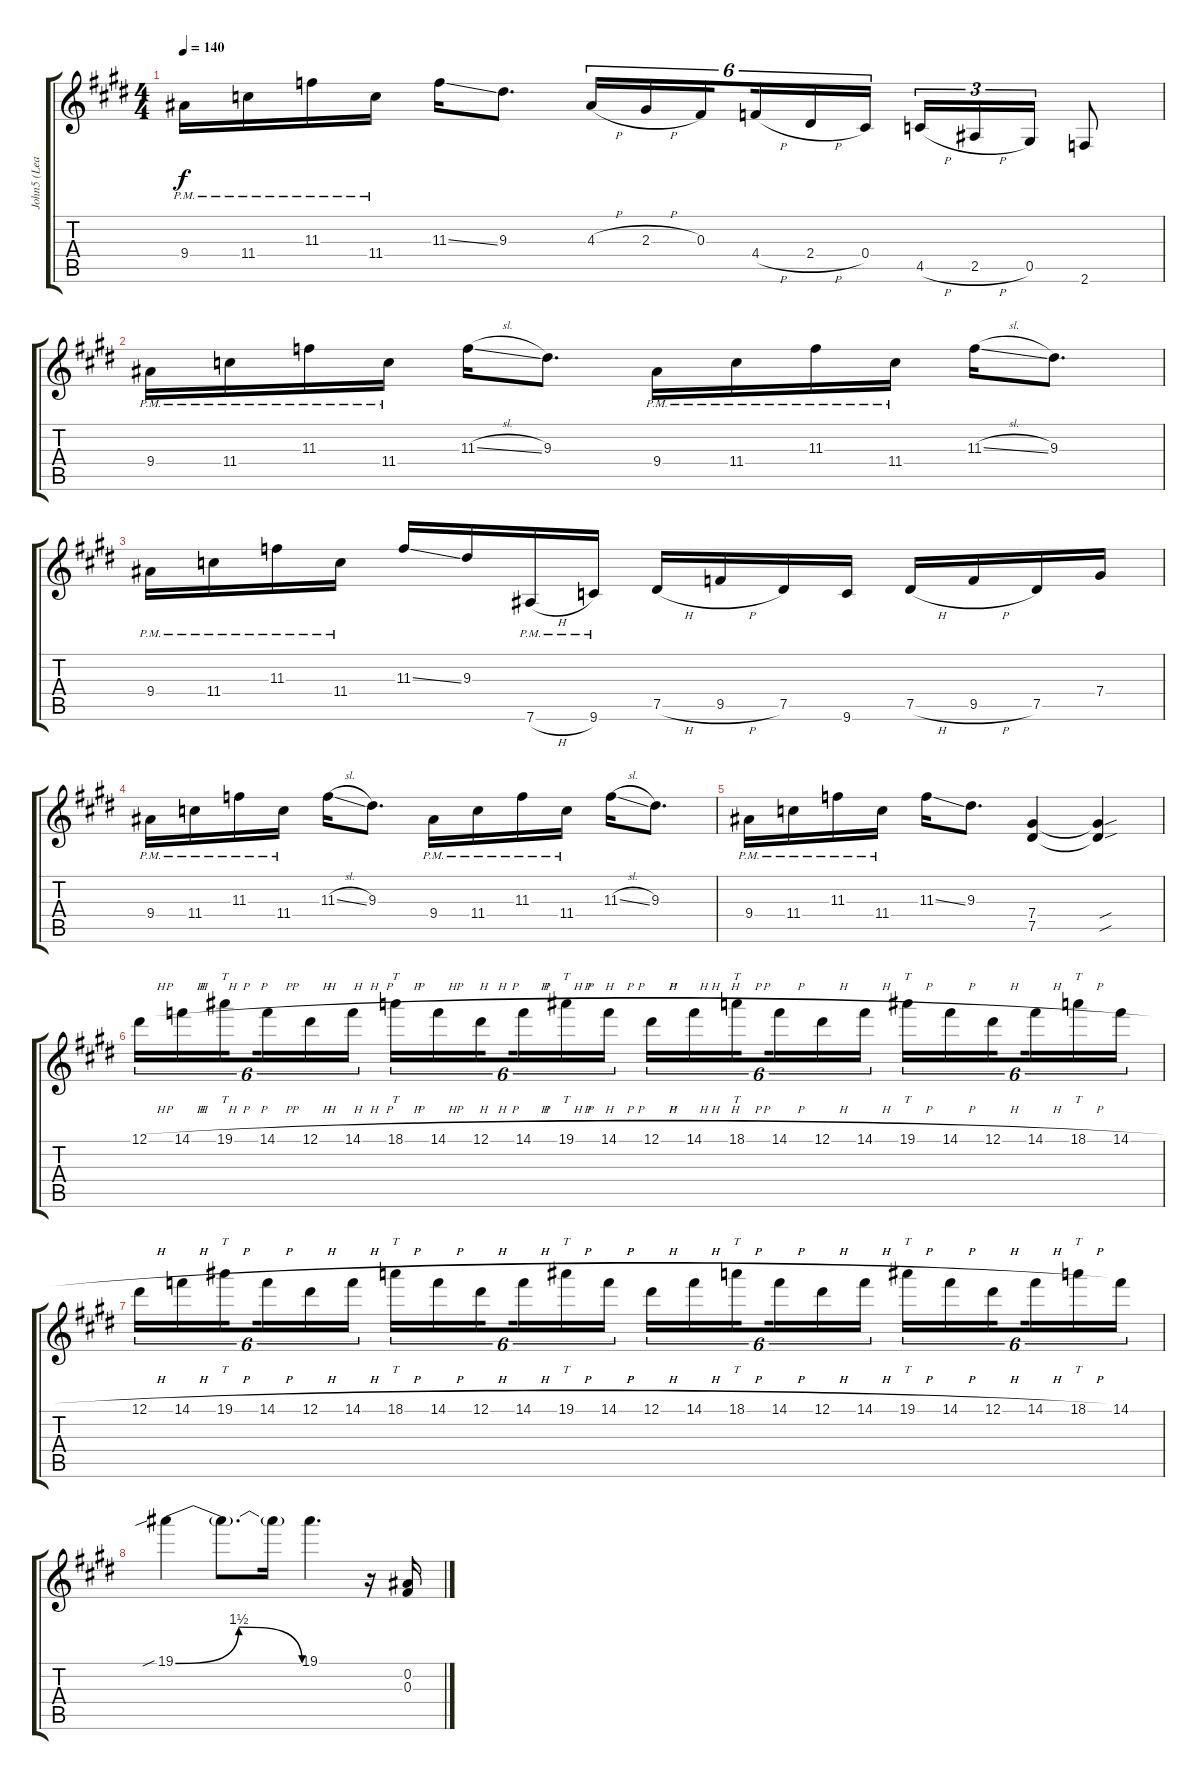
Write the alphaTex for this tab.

\track ("John5 (Lead)" "John5 (Lea") {instrument overdrivenguitar}
\staff {score tabs}
\tuning (Eb4 Bb3 Gb3 Db3 Ab2 Eb2) {hide}
\ts (4 4)
\tempo 140
\clef g2
\ks e
9.4{pm}.16{dy f} 11.4{pm}.16 11.3{pm}.16 11.4{pm}.16 11.3{ss}.16 9.3.8{d} 4.3{h}.16{tu (6 4)} 2.3{h}.16{tu (6 4)} 0.3.16{tu (6 4) beam splitsecondary} 4.4{h}.16{tu (6 4)} 2.4{h}.16{tu (6 4)} 0.4.16{tu (6 4)} 4.5{h}.16{tu (3 2)} 2.5{h}.16{tu (3 2)} 0.5.16{tu (3 2)} 2.6.8 |
9.4{pm}.16 11.4{pm}.16 11.3{pm}.16 11.4{pm}.16 11.3{sl}.16 9.3.8{d} 9.4{pm}.16 11.4{pm}.16 11.3{pm}.16 11.4{pm}.16 11.3{sl}.16 9.3.8{d} |
9.4{pm}.16 11.4{pm}.16 11.3{pm}.16 11.4{pm}.16 11.3{ss}.16 9.3.16 7.6{h pm}.16 9.6{pm}.16 7.5{h}.16 9.5{h}.16 7.5.16 9.6.16 7.5{h}.16 9.5{h}.16 7.5.16 7.4.16 |
9.4{pm}.16 11.4{pm}.16 11.3{pm}.16 11.4{pm}.16 11.3{sl}.16 9.3.8{d} 9.4{pm}.16 11.4{pm}.16 11.3{pm}.16 11.4{pm}.16 11.3{sl}.16 9.3.8{d} |
9.4{pm}.16 11.4{pm}.16 11.3{pm}.16 11.4{pm}.16 11.3{ss}.16 9.3.8{d} (7.4 7.5).4 (7.4{sou t} 7.5{sou t}).4 |
12.1{h}.16{tu (6 4)} 14.1{h}.16{tu (6 4)} 19.1{h}.16{tt tu (6 4) beam splitsecondary} 14.1{h}.16{tu (6 4)} 12.1{h}.16{tu (6 4)} 14.1{h}.16{tu (6 4)} 18.1{h}.16{tt tu (6 4)} 14.1{h}.16{tu (6 4)} 12.1{h}.16{tu (6 4) beam splitsecondary} 14.1{h}.16{tu (6 4)} 19.1{h}.16{tt tu (6 4)} 14.1{h}.16{tu (6 4)} 12.1{h}.16{tu (6 4)} 14.1{h}.16{tu (6 4)} 18.1{h}.16{tt tu (6 4) beam splitsecondary} 14.1{h}.16{tu (6 4)} 12.1{h}.16{tu (6 4)} 14.1{h}.16{tu (6 4)} 19.1{h}.16{tt tu (6 4)} 14.1{h}.16{tu (6 4)} 12.1{h}.16{tu (6 4) beam splitsecondary} 14.1{h}.16{tu (6 4)} 18.1{h}.16{tt tu (6 4)} 14.1{h}.16{tu (6 4)} |
12.1{h}.16{tu (6 4)} 14.1{h}.16{tu (6 4)} 19.1{h}.16{tt tu (6 4) beam splitsecondary} 14.1{h}.16{tu (6 4)} 12.1{h}.16{tu (6 4)} 14.1{h}.16{tu (6 4)} 18.1{h}.16{tt tu (6 4)} 14.1{h}.16{tu (6 4)} 12.1{h}.16{tu (6 4) beam splitsecondary} 14.1{h}.16{tu (6 4)} 19.1{h}.16{tt tu (6 4)} 14.1{h}.16{tu (6 4)} 12.1{h}.16{tu (6 4)} 14.1{h}.16{tu (6 4)} 18.1{h}.16{tt tu (6 4) beam splitsecondary} 14.1{h}.16{tu (6 4)} 12.1{h}.16{tu (6 4)} 14.1{h}.16{tu (6 4)} 19.1{h}.16{tt tu (6 4)} 14.1{h}.16{tu (6 4)} 12.1{h}.16{tu (6 4) beam splitsecondary} 14.1{h}.16{tu (6 4)} 18.1{h}.16{tt tu (6 4)} 14.1.16{tu (6 4)} |
19.1{be (bendrelease 0 0 5 6 35 6 60 0) sib}.4 19.1{t}.8{d} 19.1{t}.16 19.1.4{d} r.16 (0.2 0.3).16
